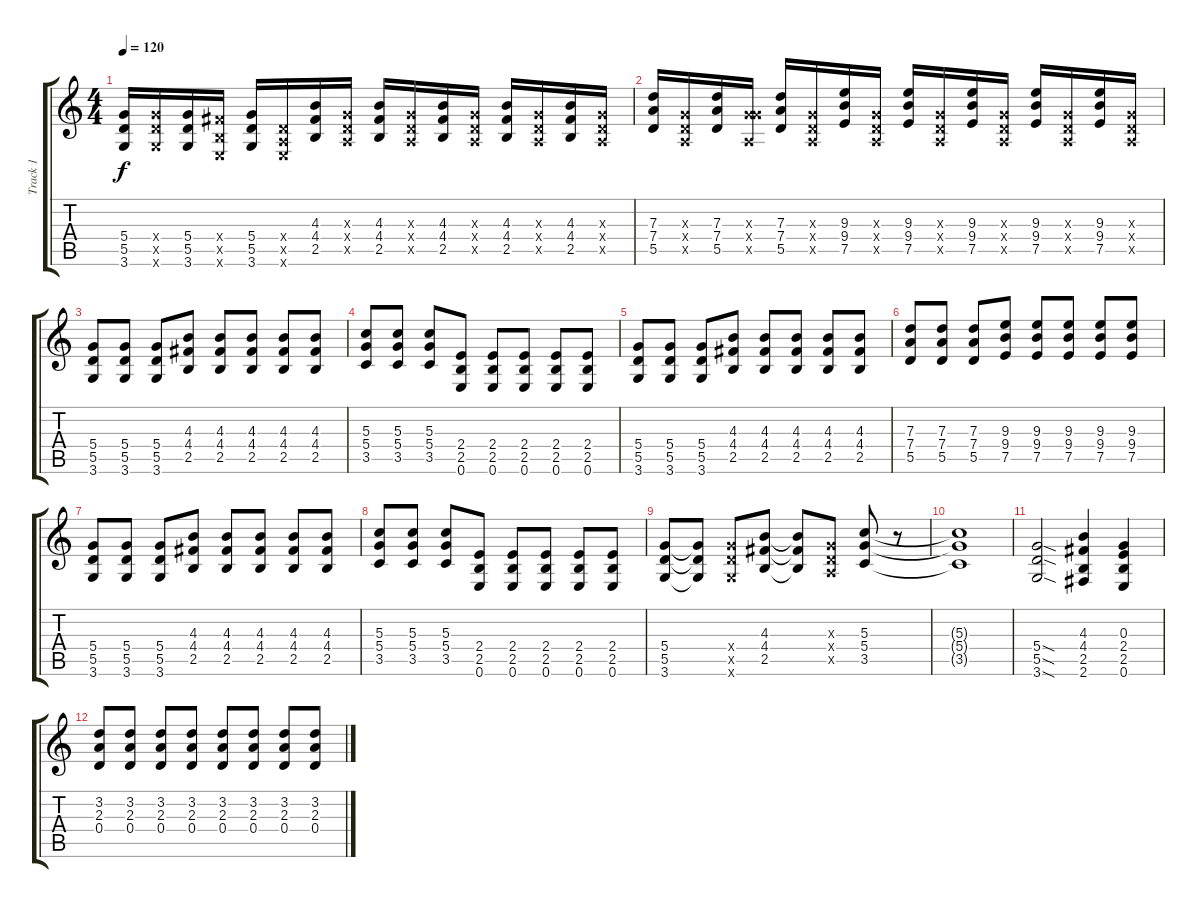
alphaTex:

\track ("Track 1" "Track 1") {instrument distortionguitar}
\staff {score tabs}
\tuning (E4 B3 G3 D3 A2 E2) {hide}
\ts (4 4)
\tempo 120
\clef g2
\ks c
(5.4 5.5 3.6).16{dy f} (5.4{x} 5.5{x} 3.6{x}).16 (5.4 5.5 3.6).16 (4.4{x} 2.5{x} 0.6{x}).16 (5.4 5.5 3.6).16 (0.4{x} 0.5{x} 0.6{x}).16 (4.3 4.4 2.5).16 (0.3{x} 0.4{x} 0.5{x}).16 (4.3 4.4 2.5).16 (0.3{x} 0.4{x} 0.5{x}).16 (4.3 4.4 2.5).16 (0.3{x} 0.4{x} 0.5{x}).16 (4.3 4.4 2.5).16 (0.3{x} 0.4{x} 0.5{x}).16 (4.3 4.4 2.5).16 (0.3{x} 0.4{x} 0.5{x}).16 |
(7.3 7.4 5.5).16 (0.3{x} 0.4{x} 0.5{x}).16 (7.3 7.4 5.5).16 (0.3{x} 5.4{x} 0.5{x}).16 (7.3 7.4 5.5).16 (0.3{x} 0.4{x} 0.5{x}).16 (9.3 9.4 7.5).16 (0.3{x} 0.4{x} 0.5{x}).16 (9.3 9.4 7.5).16 (0.3{x} 0.4{x} 0.5{x}).16 (9.3 9.4 7.5).16 (0.3{x} 0.4{x} 0.5{x}).16 (9.3 9.4 7.5).16 (0.3{x} 0.4{x} 0.5{x}).16 (9.3 9.4 7.5).16 (0.3{x} 0.4{x} 0.5{x}).16 |
(5.4 5.5 3.6).8 (5.4 5.5 3.6).8 (5.4 5.5 3.6).8 (4.3 4.4 2.5).8 (4.3 4.4 2.5).8 (4.3 4.4 2.5).8 (4.3 4.4 2.5).8 (4.3 4.4 2.5).8 |
(5.3 5.4 3.5).8 (5.3 5.4 3.5).8 (5.3 5.4 3.5).8 (2.4 2.5 0.6).8 (2.4 2.5 0.6).8 (2.4 2.5 0.6).8 (2.4 2.5 0.6).8 (2.4 2.5 0.6).8 |
(5.4 5.5 3.6).8 (5.4 5.5 3.6).8 (5.4 5.5 3.6).8 (4.3 4.4 2.5).8 (4.3 4.4 2.5).8 (4.3 4.4 2.5).8 (4.3 4.4 2.5).8 (4.3 4.4 2.5).8 |
(7.3 7.4 5.5).8 (7.3 7.4 5.5).8 (7.3 7.4 5.5).8 (9.3 9.4 7.5).8 (9.3 9.4 7.5).8 (9.3 9.4 7.5).8 (9.3 9.4 7.5).8 (9.3 9.4 7.5).8 |
(5.4 5.5 3.6).8 (5.4 5.5 3.6).8 (5.4 5.5 3.6).8 (4.3 4.4 2.5).8 (4.3 4.4 2.5).8 (4.3 4.4 2.5).8 (4.3 4.4 2.5).8 (4.3 4.4 2.5).8 |
(5.3 5.4 3.5).8 (5.3 5.4 3.5).8 (5.3 5.4 3.5).8 (2.4 2.5 0.6).8 (2.4 2.5 0.6).8 (2.4 2.5 0.6).8 (2.4 2.5 0.6).8 (2.4 2.5 0.6).8 |
(5.4 5.5 3.6).8 (5.4{t} 5.5{t} 3.6{t}).8 (5.4{x} 5.5{x} 3.6{x}).8 (4.3 4.4 2.5).8 (4.3{t} 4.4{t} 2.5{t}).8 (0.3{x} 0.4{x} 0.5{x}).8 (5.3 5.4 3.5).8 r.8 |
(5.3{t} 5.4{t} 3.5{t}).1 |
(5.4{sod} 5.5{sod} 3.6{sod}).2 (4.3 4.4 2.5 2.6).4 (0.3 2.4 2.5 0.6).4 |
(3.2 2.3 0.4).8 (3.2 2.3 0.4).8 (3.2 2.3 0.4).8 (3.2 2.3 0.4).8 (3.2 2.3 0.4).8 (3.2 2.3 0.4).8 (3.2 2.3 0.4).8 (3.2 2.3 0.4).8
